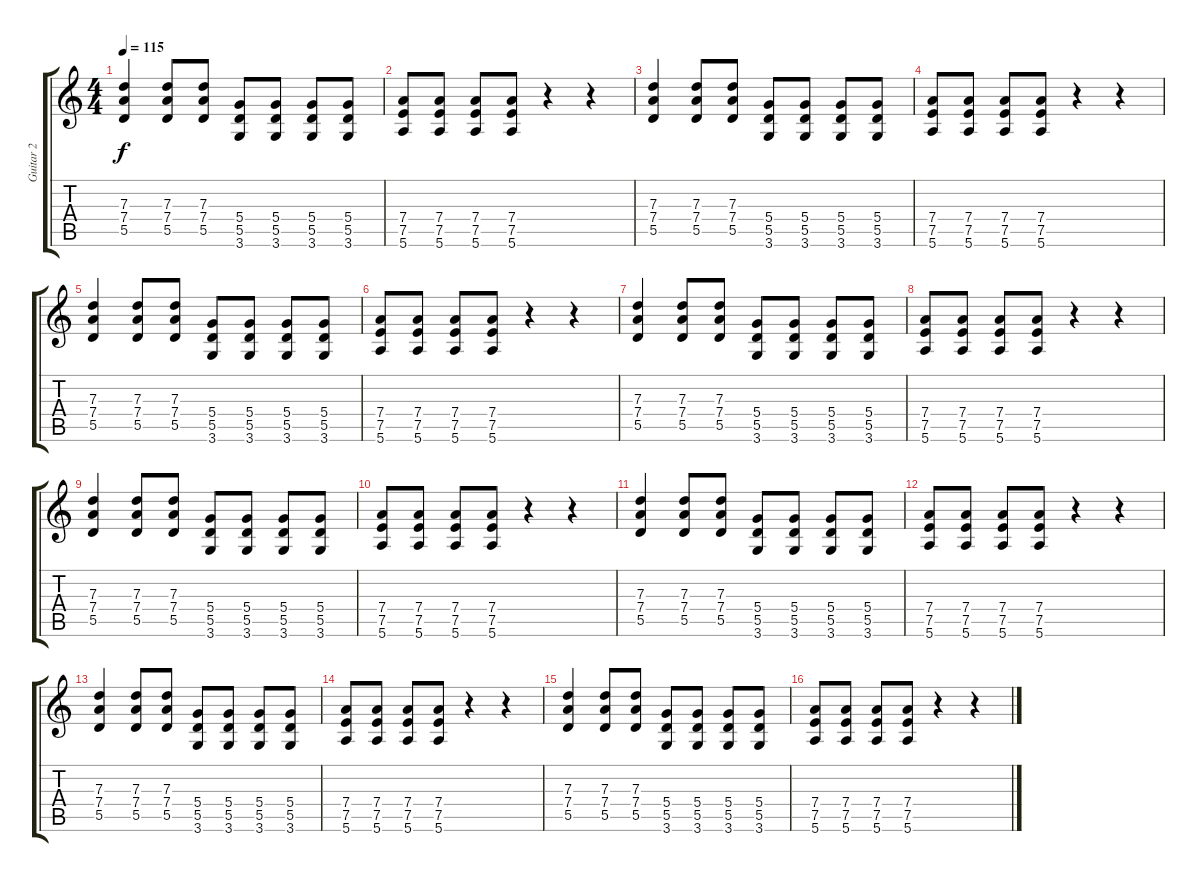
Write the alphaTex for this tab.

\track ("Guitar 2" "Guitar 2") {instrument distortionguitar}
\staff {score tabs}
\tuning (E4 B3 G3 D3 A2 E2) {hide}
\ts (4 4)
\tempo 115
\clef g2
\ks c
(7.3 7.4 5.5).4{dy f} (7.3 7.4 5.5).8 (7.3 7.4 5.5).8 (5.4 5.5 3.6).8 (5.4 5.5 3.6).8 (5.4 5.5 3.6).8 (5.4 5.5 3.6).8 |
(7.4 7.5 5.6).8 (7.4 7.5 5.6).8 (7.4 7.5 5.6).8 (7.4 7.5 5.6).8 r.4 r.4 |
(7.3 7.4 5.5).4 (7.3 7.4 5.5).8 (7.3 7.4 5.5).8 (5.4 5.5 3.6).8 (5.4 5.5 3.6).8 (5.4 5.5 3.6).8 (5.4 5.5 3.6).8 |
(7.4 7.5 5.6).8 (7.4 7.5 5.6).8 (7.4 7.5 5.6).8 (7.4 7.5 5.6).8 r.4 r.4 |
(7.3 7.4 5.5).4 (7.3 7.4 5.5).8 (7.3 7.4 5.5).8 (5.4 5.5 3.6).8 (5.4 5.5 3.6).8 (5.4 5.5 3.6).8 (5.4 5.5 3.6).8 |
(7.4 7.5 5.6).8 (7.4 7.5 5.6).8 (7.4 7.5 5.6).8 (7.4 7.5 5.6).8 r.4 r.4 |
(7.3 7.4 5.5).4 (7.3 7.4 5.5).8 (7.3 7.4 5.5).8 (5.4 5.5 3.6).8 (5.4 5.5 3.6).8 (5.4 5.5 3.6).8 (5.4 5.5 3.6).8 |
(7.4 7.5 5.6).8 (7.4 7.5 5.6).8 (7.4 7.5 5.6).8 (7.4 7.5 5.6).8 r.4 r.4 |
(7.3 7.4 5.5).4 (7.3 7.4 5.5).8 (7.3 7.4 5.5).8 (5.4 5.5 3.6).8 (5.4 5.5 3.6).8 (5.4 5.5 3.6).8 (5.4 5.5 3.6).8 |
(7.4 7.5 5.6).8 (7.4 7.5 5.6).8 (7.4 7.5 5.6).8 (7.4 7.5 5.6).8 r.4 r.4 |
(7.3 7.4 5.5).4 (7.3 7.4 5.5).8 (7.3 7.4 5.5).8 (5.4 5.5 3.6).8 (5.4 5.5 3.6).8 (5.4 5.5 3.6).8 (5.4 5.5 3.6).8 |
(7.4 7.5 5.6).8 (7.4 7.5 5.6).8 (7.4 7.5 5.6).8 (7.4 7.5 5.6).8 r.4 r.4 |
(7.3 7.4 5.5).4 (7.3 7.4 5.5).8 (7.3 7.4 5.5).8 (5.4 5.5 3.6).8 (5.4 5.5 3.6).8 (5.4 5.5 3.6).8 (5.4 5.5 3.6).8 |
(7.4 7.5 5.6).8 (7.4 7.5 5.6).8 (7.4 7.5 5.6).8 (7.4 7.5 5.6).8 r.4 r.4 |
(7.3 7.4 5.5).4 (7.3 7.4 5.5).8 (7.3 7.4 5.5).8 (5.4 5.5 3.6).8 (5.4 5.5 3.6).8 (5.4 5.5 3.6).8 (5.4 5.5 3.6).8 |
(7.4 7.5 5.6).8 (7.4 7.5 5.6).8 (7.4 7.5 5.6).8 (7.4 7.5 5.6).8 r.4 r.4
